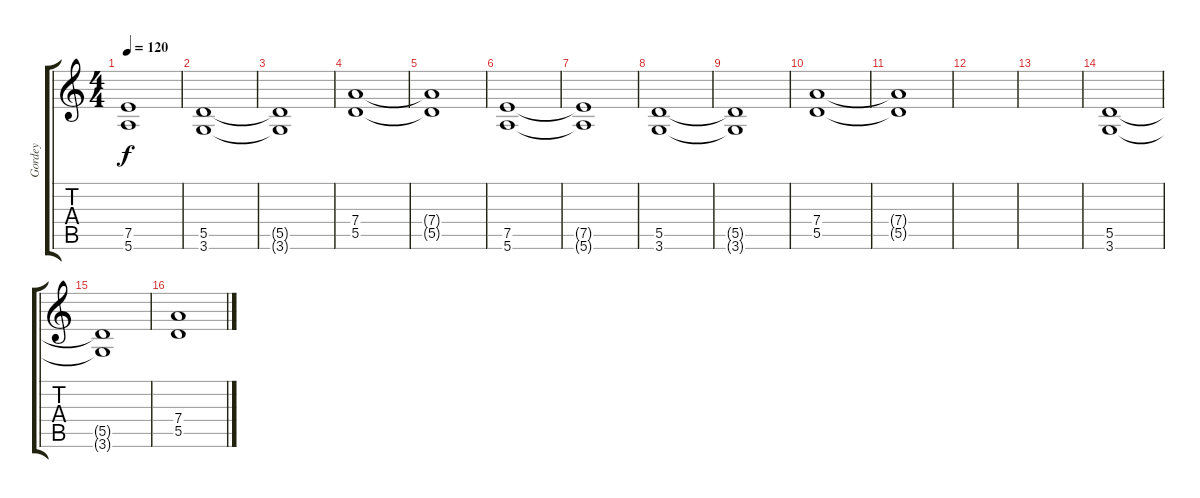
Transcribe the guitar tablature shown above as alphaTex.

\track ("Gordey" "Gordey") {instrument acousticguitarsteel}
\staff {score tabs}
\tuning (E4 B3 G3 D3 A2 E2) {hide}
\ts (4 4)
\tempo 120
\clef g2
\ks c
(7.5{t} 5.6{t}).1{dy f} |
(5.5 3.6).1 |
(5.5{t} 3.6{t}).1 |
(7.4 5.5).1 |
(7.4{t} 5.5{t}).1 |
(7.5 5.6).1 |
(7.5{t} 5.6{t}).1 |
(5.5 3.6).1 |
(5.5{t} 3.6{t}).1 |
(7.4 5.5).1 |
(7.4{t} 5.5{t}).1 |
|
|
(5.5 3.6).1 |
(5.5{t} 3.6{t}).1 |
(7.4 5.5).1
